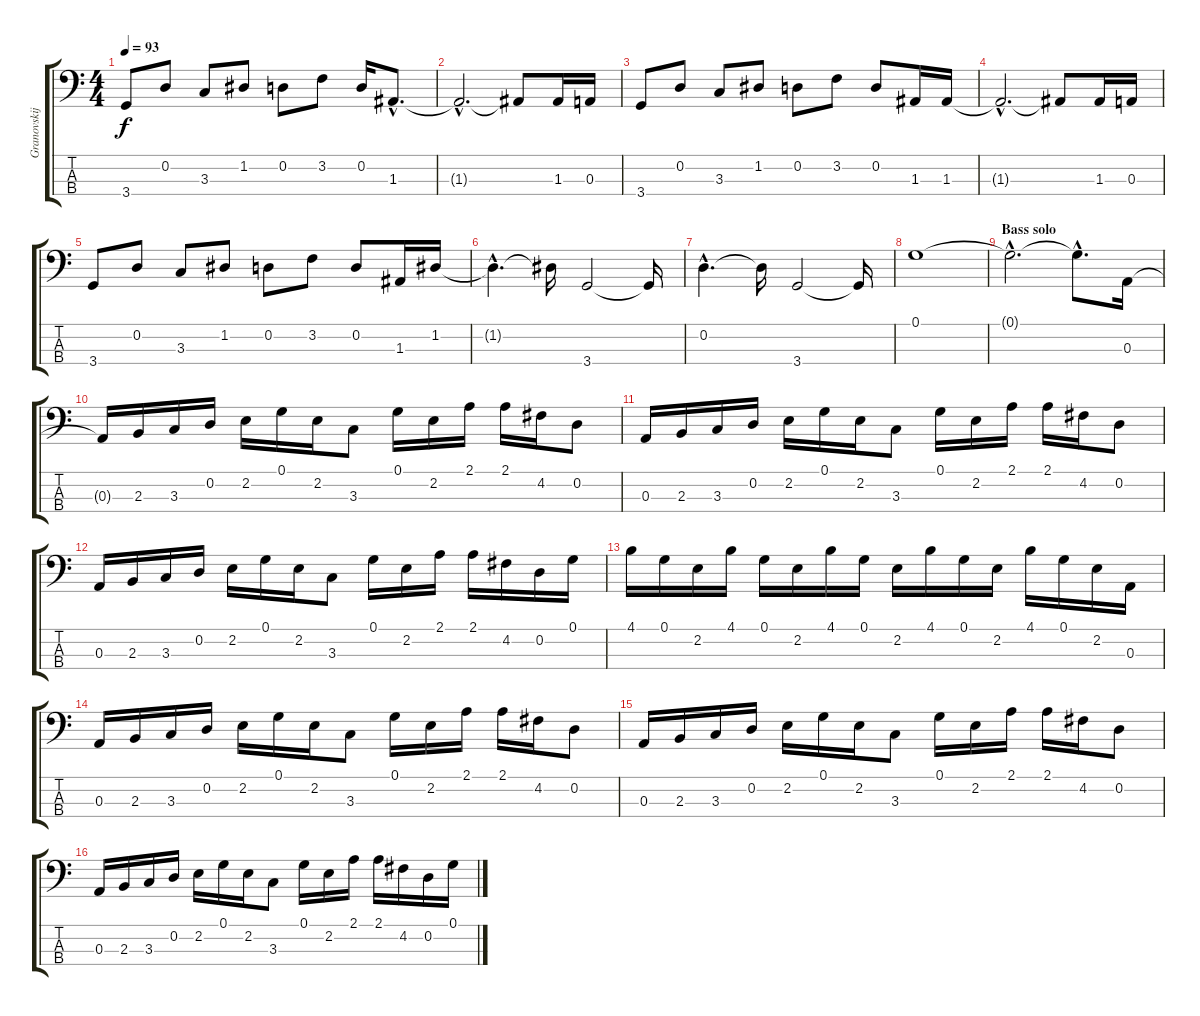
\track ("Granovskij" "Granovskij") {instrument electricbassfinger}
\staff {score tabs}
\tuning (G2 D2 A1 E1) {hide}
\ts (4 4)
\tempo 93
\clef f4
\ks c
3.4.8{dy f} 0.2.8 3.3.8 1.2.8 0.2.8 3.2.8 0.2.16 1.3{hac}.8{d} |
1.3{hac t}.2{d} 1.3{t}.8 1.3.16 0.3.16 |
3.4.8 0.2.8 3.3.8 1.2.8 0.2.8 3.2.8 0.2.8 1.3.16 1.3.16 |
1.3{hac t}.2{d} 1.3{t}.8 1.3.16 0.3.16 |
3.4.8 0.2.8 3.3.8 1.2.8 0.2.8 3.2.8 0.2.8 1.3.16 1.2.16 |
1.2{hac t}.4{d} 1.2{t}.16 3.4.2 3.4{t}.16 |
0.2{hac}.4{d} 0.2{t}.16 3.4.2 3.4{t}.16 |
0.1.1 |
\section ("" "Bass solo")
0.1{hac t}.2{d} 0.1{hac t}.8{d} 0.3.16 |
0.3{t}.16 2.3.16 3.3.16 0.2.16 2.2.16 0.1.16 2.2.16 3.3.8 0.1.16 2.2.16 2.1.16 2.1.16 4.2.16 0.2.8 |
0.3.16 2.3.16 3.3.16 0.2.16 2.2.16 0.1.16 2.2.16 3.3.8 0.1.16 2.2.16 2.1.16 2.1.16 4.2.16 0.2.8 |
0.3.16 2.3.16 3.3.16 0.2.16 2.2.16 0.1.16 2.2.16 3.3.8 0.1.16 2.2.16 2.1.16 2.1.16 4.2.16 0.2.16 0.1.16 |
4.1.16 0.1.16 2.2.16 4.1.16 0.1.16 2.2.16 4.1.16 0.1.16 2.2.16 4.1.16 0.1.16 2.2.16 4.1.16 0.1.16 2.2.16 0.3.16 |
0.3.16 2.3.16 3.3.16 0.2.16 2.2.16 0.1.16 2.2.16 3.3.8 0.1.16 2.2.16 2.1.16 2.1.16 4.2.16 0.2.8 |
0.3.16 2.3.16 3.3.16 0.2.16 2.2.16 0.1.16 2.2.16 3.3.8 0.1.16 2.2.16 2.1.16 2.1.16 4.2.16 0.2.8 |
0.3.16 2.3.16 3.3.16 0.2.16 2.2.16 0.1.16 2.2.16 3.3.8 0.1.16 2.2.16 2.1.16 2.1.16 4.2.16 0.2.16 0.1.16
